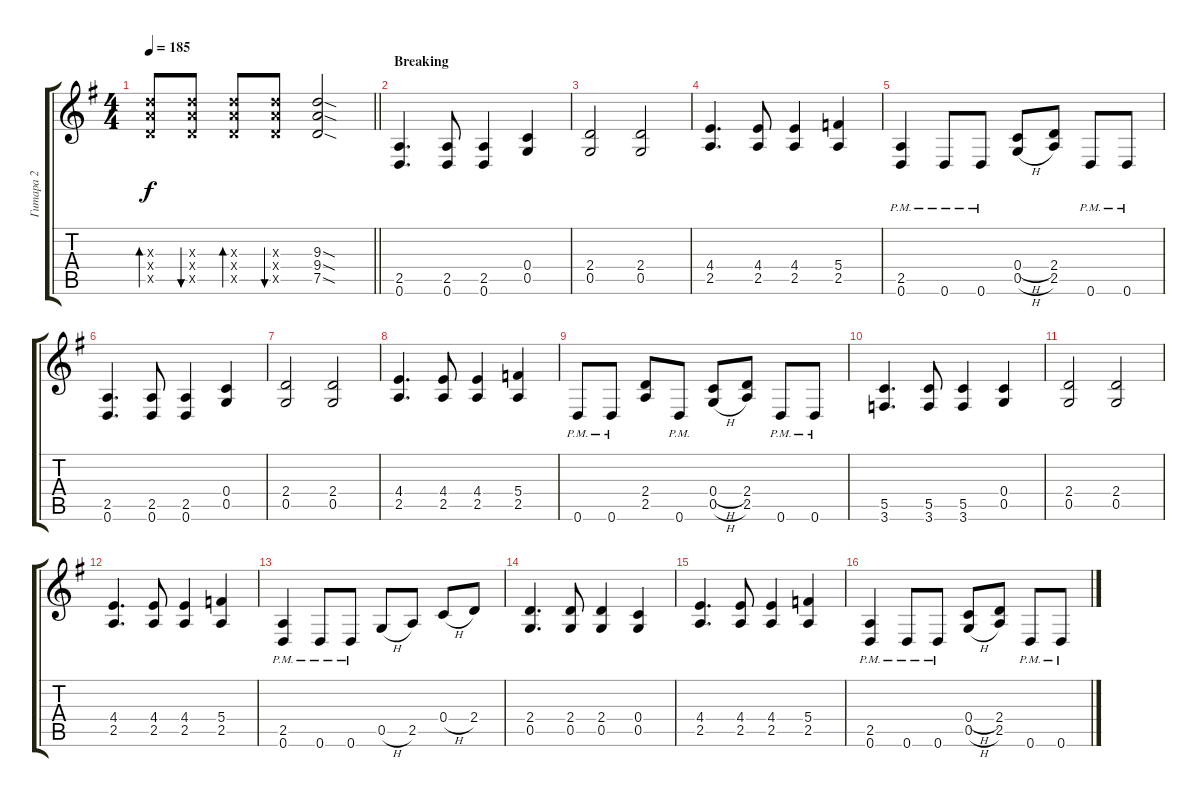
\track ("Гитара 2" "Гитара 2") {instrument distortionguitar}
\staff {score tabs}
\tuning (D4 A3 F3 C3 G2 D2) {hide}
\ts (4 4)
\tempo 185
\clef g2
\barLineRight lightlight
\ks eminor
(9.3{x} 9.4{x} 7.5{x}).8{bd 60 dy f} (9.3{x} 9.4{x} 7.5{x}).8{bu 60} (9.3{x} 9.4{x} 7.5{x}).8{bd 60} (9.3{x} 9.4{x} 7.5{x}).8{bu 60} (9.3{sod} 9.4{sod} 7.5{sod}).2 |
\section ("" "Breaking")
(2.5 0.6).4{d} (2.5 0.6).8 (2.5 0.6).4 (0.4 0.5).4 |
(2.4 0.5).2 (2.4 0.5).2 |
(4.4 2.5).4{d} (4.4 2.5).8 (4.4 2.5).4 (5.4 2.5).4 |
(2.5{pm} 0.6{pm}).4 0.6{pm}.8 0.6{pm}.8 (0.4{h} 0.5{h}).8 (2.4 2.5).8 0.6{pm}.8 0.6{pm}.8 |
(2.5 0.6).4{d} (2.5 0.6).8 (2.5 0.6).4 (0.4 0.5).4 |
(2.4 0.5).2 (2.4 0.5).2 |
(4.4 2.5).4{d} (4.4 2.5).8 (4.4 2.5).4 (5.4 2.5).4 |
0.6{pm}.8 0.6{pm}.8 (2.4 2.5).8 0.6{pm}.8 (0.4{h} 0.5{h}).8 (2.4 2.5).8 0.6{pm}.8 0.6{pm}.8 |
(5.5 3.6).4{d} (5.5 3.6).8 (5.5 3.6).4 (0.4 0.5).4 |
(2.4 0.5).2 (2.4 0.5).2 |
(4.4 2.5).4{d} (4.4 2.5).8 (4.4 2.5).4 (5.4 2.5).4 |
(2.5{pm} 0.6{pm}).4 0.6{pm}.8 0.6{pm}.8 0.5{h}.8 2.5.8 0.4{h}.8 2.4.8 |
(2.4 0.5).4{d} (2.4 0.5).8 (2.4 0.5).4 (0.4 0.5).4 |
(4.4 2.5).4{d} (4.4 2.5).8 (4.4 2.5).4 (5.4 2.5).4 |
(2.5{pm} 0.6{pm}).4 0.6{pm}.8 0.6{pm}.8 (0.4{h} 0.5{h}).8 (2.4 2.5).8 0.6{pm}.8 0.6{pm}.8
